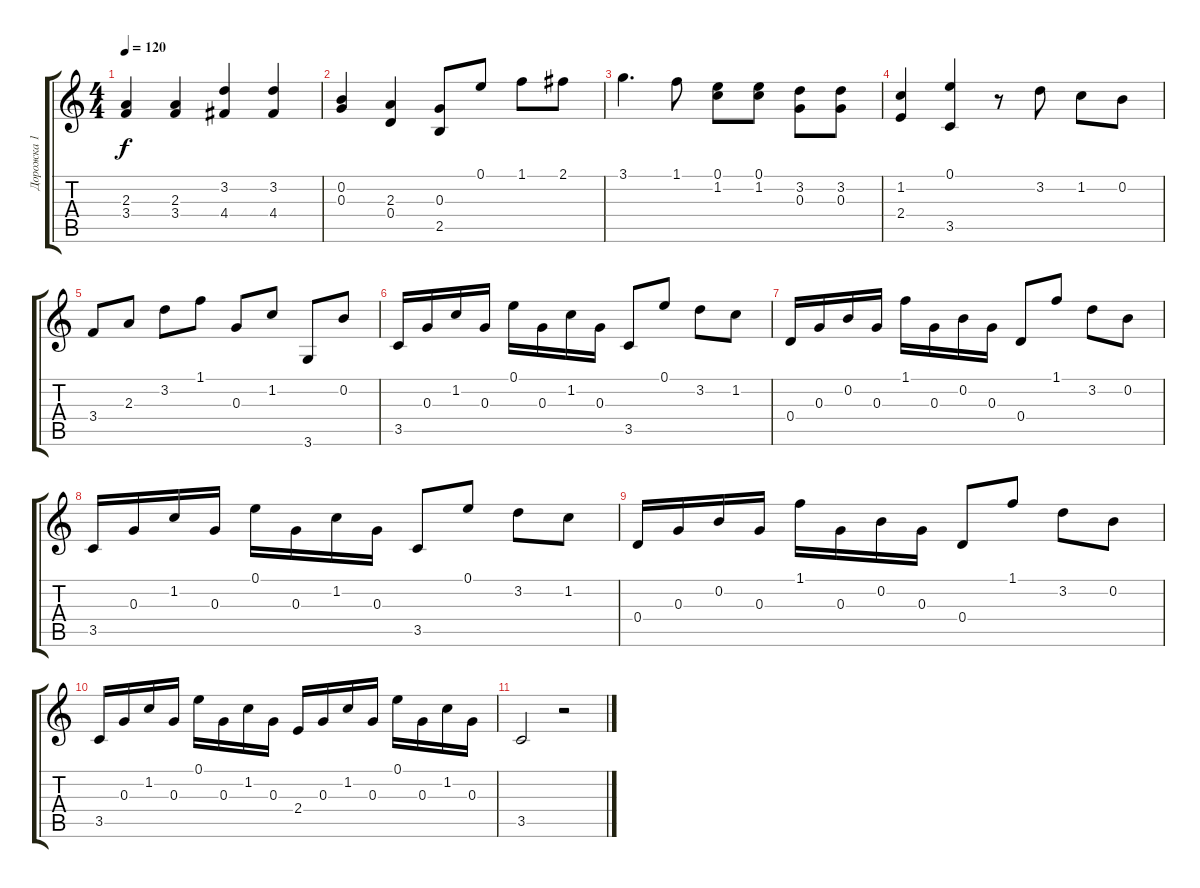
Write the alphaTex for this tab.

\track ("Дорожка 1" "Дорожка 1") {instrument acousticguitarsteel}
\staff {score tabs}
\tuning (E4 B3 G3 D3 A2 E2) {hide}
\ts (4 4)
\tempo 120
\clef g2
\ks c
(2.3 3.4).4{dy f} (2.3 3.4).4 (3.2 4.4).4 (3.2 4.4).4 |
(0.2 0.3).4 (2.3 0.4).4 (0.3 2.5).8 0.1.8 1.1.8 2.1.8 |
3.1.4{d} 1.1.8 (0.1 1.2).8 (0.1 1.2).8 (3.2 0.3).8 (3.2 0.3).8 |
(1.2 2.4).4 (0.1 3.5).4 r.8 3.2.8 1.2.8 0.2.8 |
3.4.8 2.3.8 3.2.8 1.1.8 0.3.8 1.2.8 3.6.8 0.2.8 |
3.5.16 0.3.16 1.2.16 0.3.16 0.1.16 0.3.16 1.2.16 0.3.16 3.5.8 0.1.8 3.2.8 1.2.8 |
0.4.16 0.3.16 0.2.16 0.3.16 1.1.16 0.3.16 0.2.16 0.3.16 0.4.8 1.1.8 3.2.8 0.2.8 |
3.5.16 0.3.16 1.2.16 0.3.16 0.1.16 0.3.16 1.2.16 0.3.16 3.5.8 0.1.8 3.2.8 1.2.8 |
0.4.16 0.3.16 0.2.16 0.3.16 1.1.16 0.3.16 0.2.16 0.3.16 0.4.8 1.1.8 3.2.8 0.2.8 |
3.5.16 0.3.16 1.2.16 0.3.16 0.1.16 0.3.16 1.2.16 0.3.16 2.4.16 0.3.16 1.2.16 0.3.16 0.1.16 0.3.16 1.2.16 0.3.16 |
3.5.2 r.2
